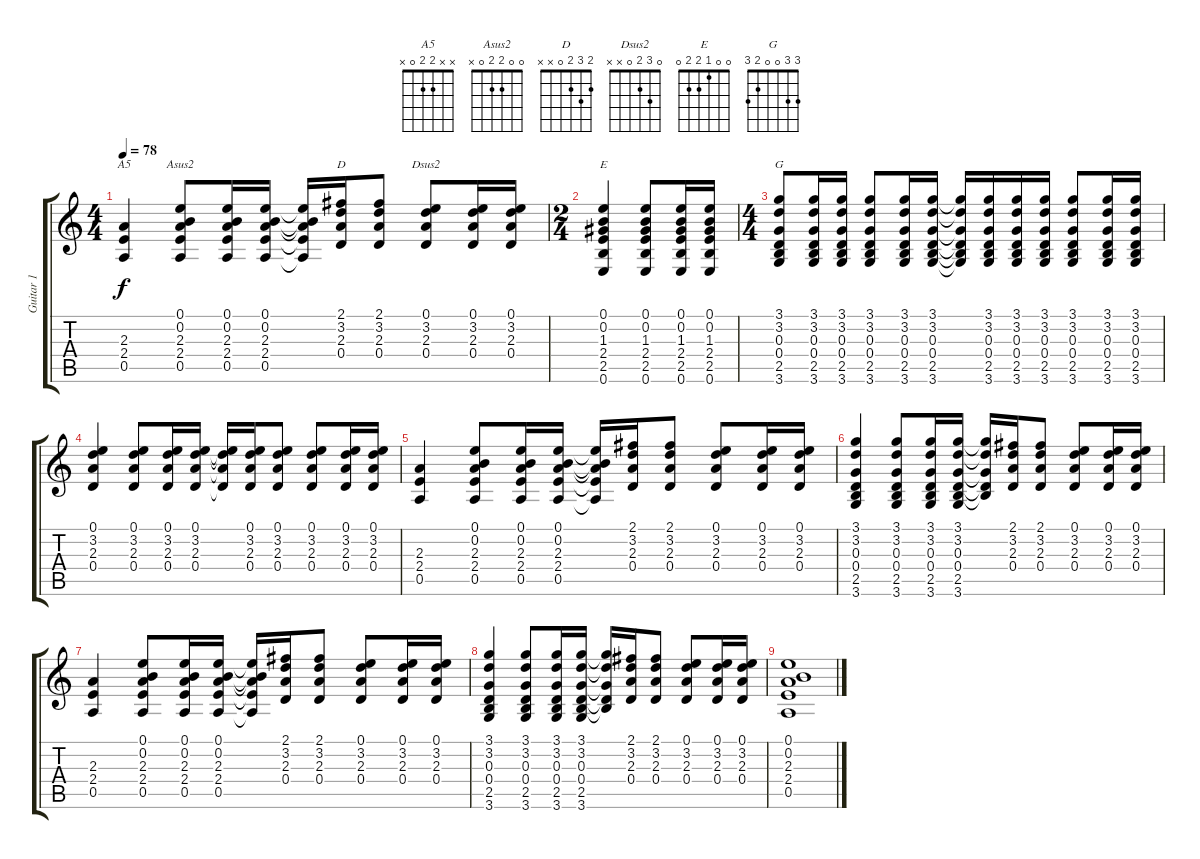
\track ("Guitar 1" "Guitar 1") {instrument acousticguitarsteel}
\staff {score tabs}
\tuning (E4 B3 G3 D3 A2 E2) {hide}
\chord ("A5" x x 2 2 0 x)
\chord ("Asus2" 0 0 2 2 0 x)
\chord ("D" 2 3 2 0 x x)
\chord ("Dsus2" 0 3 2 0 x x)
\chord ("E" 0 0 1 2 2 0)
\chord ("G" 3 3 0 0 2 3)
\ts (4 4)
\tempo 78
\clef g2
\ks c
(2.3 2.4 0.5).4{ch "A5" dy f} (0.1 0.2 2.3 2.4 0.5).8{ch "Asus2"} (0.1 0.2 2.3 2.4 0.5).16 (0.1 0.2 2.3 2.4 0.5).16 (0.1{t} 0.2{t} 2.3{t} 2.4{t} 0.5{t}).16 (2.1 3.2 2.3 0.4).16{ch "D"} (2.1 3.2 2.3 0.4).8 (0.1 3.2 2.3 0.4).8{ch "Dsus2"} (0.1 3.2 2.3 0.4).16 (0.1 3.2 2.3 0.4).16 |
\ts (2 4)
(0.1 0.2 1.3 2.4 2.5 0.6).4{ch "E"} (0.1 0.2 1.3 2.4 2.5 0.6).8 (0.1 0.2 1.3 2.4 2.5 0.6).16 (0.1 0.2 1.3 2.4 2.5 0.6).16 |
\ts (4 4)
(3.1 3.2 0.3 0.4 2.5 3.6).8{ch "G"} (3.1 3.2 0.3 0.4 2.5 3.6).16 (3.1 3.2 0.3 0.4 2.5 3.6).16 (3.1 3.2 0.3 0.4 2.5 3.6).8 (3.1 3.2 0.3 0.4 2.5 3.6).16 (3.1 3.2 0.3 0.4 2.5 3.6).16 (3.1{t} 3.2{t} 0.3{t} 0.4{t} 2.5{t} 3.6{t}).16 (3.1 3.2 0.3 0.4 2.5 3.6).16 (3.1 3.2 0.3 0.4 2.5 3.6).16 (3.1 3.2 0.3 0.4 2.5 3.6).16 (3.1 3.2 0.3 0.4 2.5 3.6).8 (3.1 3.2 0.3 0.4 2.5 3.6).16 (3.1 3.2 0.3 0.4 2.5 3.6).16 |
(0.1 3.2 2.3 0.4).4 (0.1 3.2 2.3 0.4).8 (0.1 3.2 2.3 0.4).16 (0.1 3.2 2.3 0.4).16 (0.1{t} 3.2{t} 2.3{t} 0.4{t}).16 (0.1 3.2 2.3 0.4).16 (0.1 3.2 2.3 0.4).8 (0.1 3.2 2.3 0.4).8 (0.1 3.2 2.3 0.4).16 (0.1 3.2 2.3 0.4).16 |
(2.3 2.4 0.5).4 (0.1 0.2 2.3 2.4 0.5).8 (0.1 0.2 2.3 2.4 0.5).16 (0.1 0.2 2.3 2.4 0.5).16 (0.1{t} 0.2{t} 2.3{t} 2.4{t} 0.5{t}).16 (2.1 3.2 2.3 0.4).16 (2.1 3.2 2.3 0.4).8 (0.1 3.2 2.3 0.4).8 (0.1 3.2 2.3 0.4).16 (0.1 3.2 2.3 0.4).16 |
(3.1 3.2 0.3 0.4 2.5 3.6).4 (3.1 3.2 0.3 0.4 2.5 3.6).8 (3.1 3.2 0.3 0.4 2.5 3.6).16 (3.1 3.2 0.3 0.4 2.5 3.6).16 (3.1{t} 3.2{t} 0.3{t} 0.4{t} 2.5{t}).16 (2.1 3.2 2.3 0.4).16 (2.1 3.2 2.3 0.4).8 (0.1 3.2 2.3 0.4).8 (0.1 3.2 2.3 0.4).16 (0.1 3.2 2.3 0.4).16 |
(2.3 2.4 0.5).4 (0.1 0.2 2.3 2.4 0.5).8 (0.1 0.2 2.3 2.4 0.5).16 (0.1 0.2 2.3 2.4 0.5).16 (0.1{t} 0.2{t} 2.3{t} 2.4{t} 0.5{t}).16 (2.1 3.2 2.3 0.4).16 (2.1 3.2 2.3 0.4).8 (0.1 3.2 2.3 0.4).8 (0.1 3.2 2.3 0.4).16 (0.1 3.2 2.3 0.4).16 |
(3.1 3.2 0.3 0.4 2.5 3.6).4 (3.1 3.2 0.3 0.4 2.5 3.6).8 (3.1 3.2 0.3 0.4 2.5 3.6).16 (3.1 3.2 0.3 0.4 2.5 3.6).16 (3.1{t} 3.2{t} 0.3{t} 0.4{t} 2.5{t}).16 (2.1 3.2 2.3 0.4).16 (2.1 3.2 2.3 0.4).8 (0.1 3.2 2.3 0.4).8 (0.1 3.2 2.3 0.4).16 (0.1 3.2 2.3 0.4).16 |
(0.1 0.2 2.3 2.4 0.5).1
